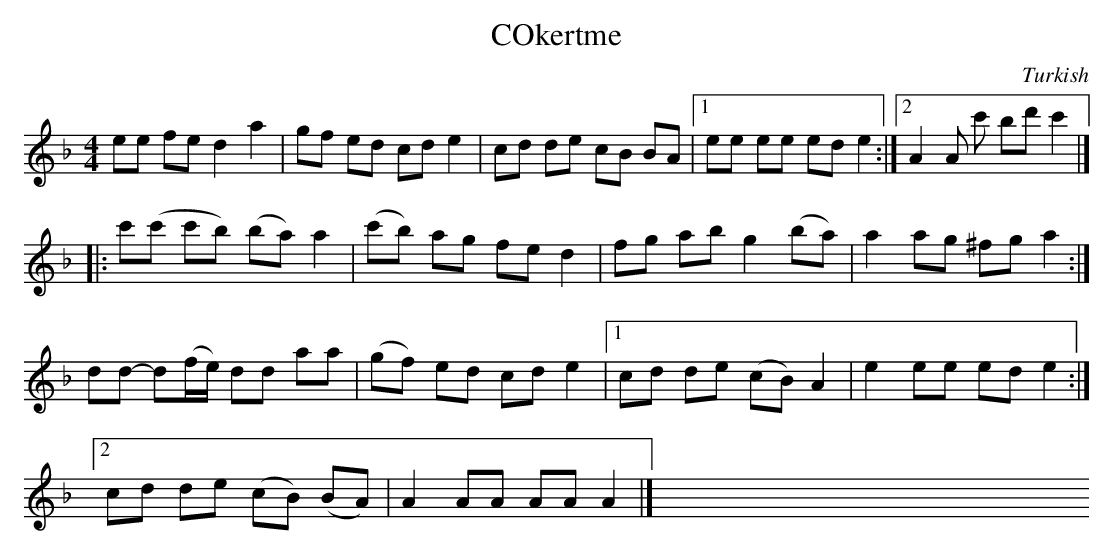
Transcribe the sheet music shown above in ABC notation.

X:1
T: COkertme
O: Turkish
M:4/4
K: C _B
ee fed2a2|gf ed cd e2|cd de cB BA|1 ee ee ed e2 :|2 A2A c' bd'c'2|]
|:c'(c' c'b) (ba) a2|(c'b) ag fe d2|fg ab g2 (ba)|a2ag ^fga2:|
dd- d(f/e/) dd aa|(gf) ed cd e2|[1cd de (cB) A2|e2ee ed e2:|
[2cd de (cB) (BA)|A2 AA AA A2|]xxxxxxxxxxxx
